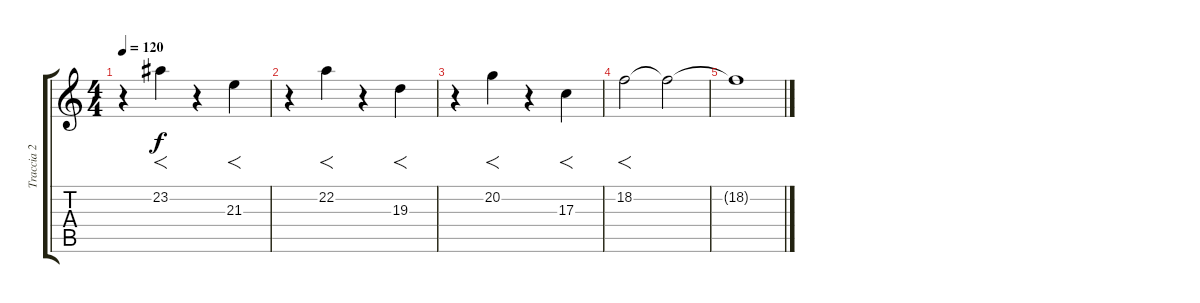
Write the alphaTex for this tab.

\track ("Traccia 2" "Traccia 2") {instrument harpsichord}
\staff {score tabs}
\tuning (E4 B3 G3 D3 A2 E2) {hide}
\ts (4 4)
\tempo 120
\clef g2
\ks c
r.4{dy f} 23.2.4{f volume 15} r.4{volume 14} 21.3.4{f volume 13} |
r.4{volume 12} 22.2.4{f volume 11} r.4{volume 10} 19.3.4{f volume 9} |
r.4{volume 8} 20.2.4{f volume 7} r.4{volume 6} 17.3.4{f volume 5} |
18.2.2{f volume 4} 18.2{t}.2{volume 3} |
18.2{t}.1
